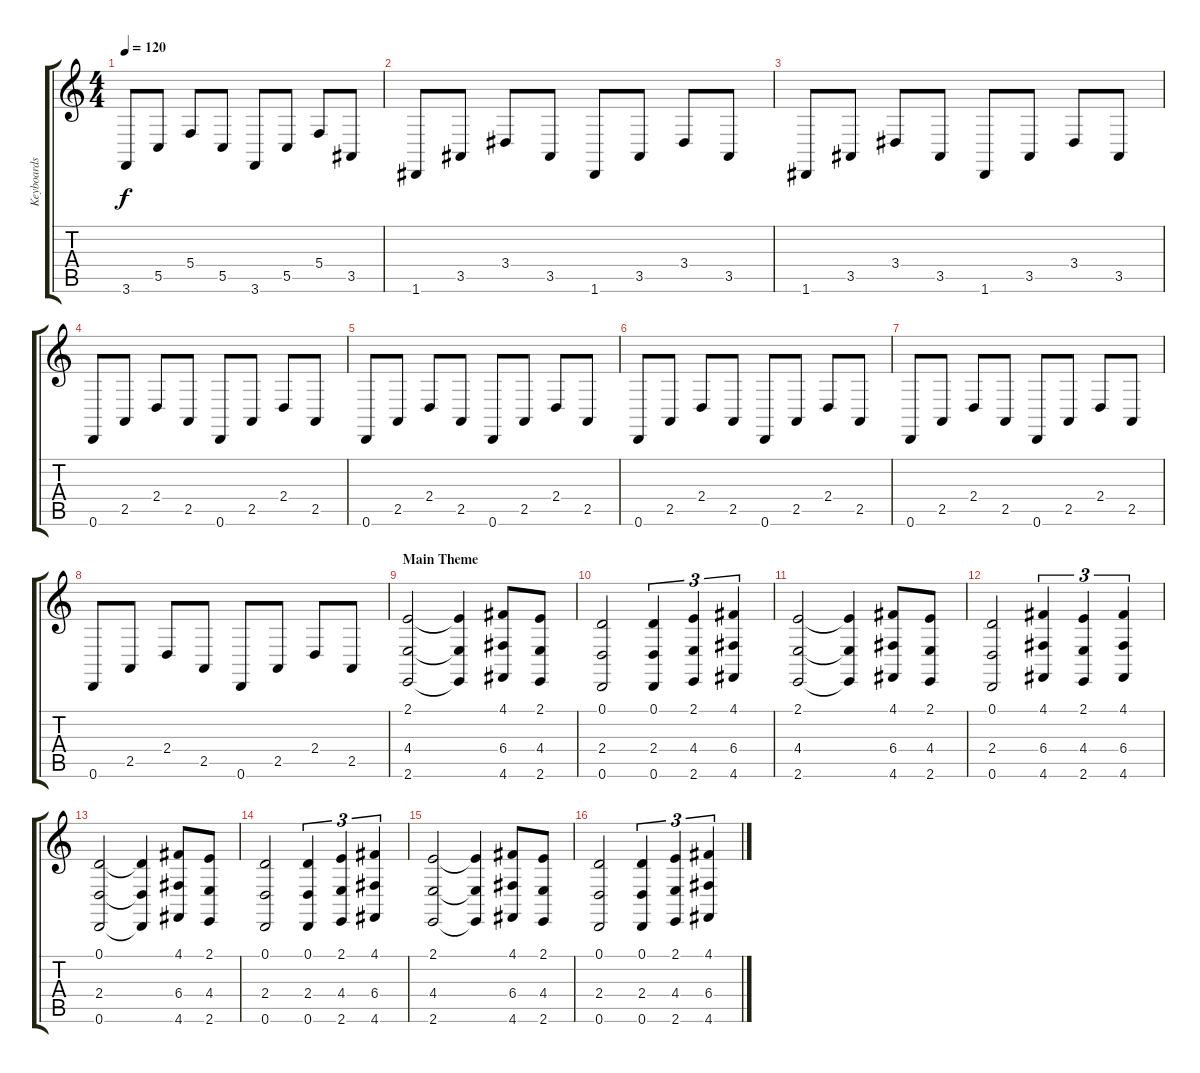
\track ("Keyboards" "Keyboards") {instrument stringensemble1}
\staff {score tabs}
\tuning (D4 A3 F3 C3 G2 D2) {hide}
\ts (4 4)
\tempo 120
\clef g2
\ks c
3.6.8{dy f} 5.5.8 5.4.8 5.5.8 3.6.8 5.5.8 5.4.8 3.5.8 |
1.6.8 3.5.8 3.4.8 3.5.8 1.6.8 3.5.8 3.4.8 3.5.8 |
1.6.8 3.5.8 3.4.8 3.5.8 1.6.8 3.5.8 3.4.8 3.5.8 |
0.6.8 2.5.8 2.4.8 2.5.8 0.6.8 2.5.8 2.4.8 2.5.8 |
0.6.8 2.5.8 2.4.8 2.5.8 0.6.8 2.5.8 2.4.8 2.5.8 |
0.6.8 2.5.8 2.4.8 2.5.8 0.6.8 2.5.8 2.4.8 2.5.8 |
0.6.8 2.5.8 2.4.8 2.5.8 0.6.8 2.5.8 2.4.8 2.5.8 |
0.6.8 2.5.8 2.4.8 2.5.8 0.6.8 2.5.8 2.4.8 2.5.8 |
\section ("" "Main Theme")
(2.1 4.4 2.6).2{instrument stringensemble1} (2.1{t} 4.4{t} 2.6{t}).4 (4.1 6.4 4.6).8 (2.1 4.4 2.6).8 |
(0.1 2.4 0.6).2 (0.1 2.4 0.6).4{tu (3 2)} (2.1 4.4 2.6).4{tu (3 2)} (4.1 6.4 4.6).4{tu (3 2)} |
(2.1 4.4 2.6).2 (2.1{t} 4.4{t} 2.6{t}).4 (4.1 6.4 4.6).8 (2.1 4.4 2.6).8 |
(0.1 2.4 0.6).2 (4.1 6.4 4.6).4{tu (3 2)} (2.1 4.4 2.6).4{tu (3 2)} (4.1 6.4 4.6).4{tu (3 2)} |
(0.1 2.4 0.6).2 (0.1{t} 2.4{t} 0.6{t}).4 (4.1 6.4 4.6).8 (2.1 4.4 2.6).8 |
(0.1 2.4 0.6).2 (0.1 2.4 0.6).4{tu (3 2)} (2.1 4.4 2.6).4{tu (3 2)} (4.1 6.4 4.6).4{tu (3 2)} |
(2.1 4.4 2.6).2 (2.1{t} 4.4{t} 2.6{t}).4 (4.1 6.4 4.6).8 (2.1 4.4 2.6).8 |
(0.1 2.4 0.6).2 (0.1 2.4 0.6).4{tu (3 2)} (2.1 4.4 2.6).4{tu (3 2)} (4.1 6.4 4.6).4{tu (3 2)}
